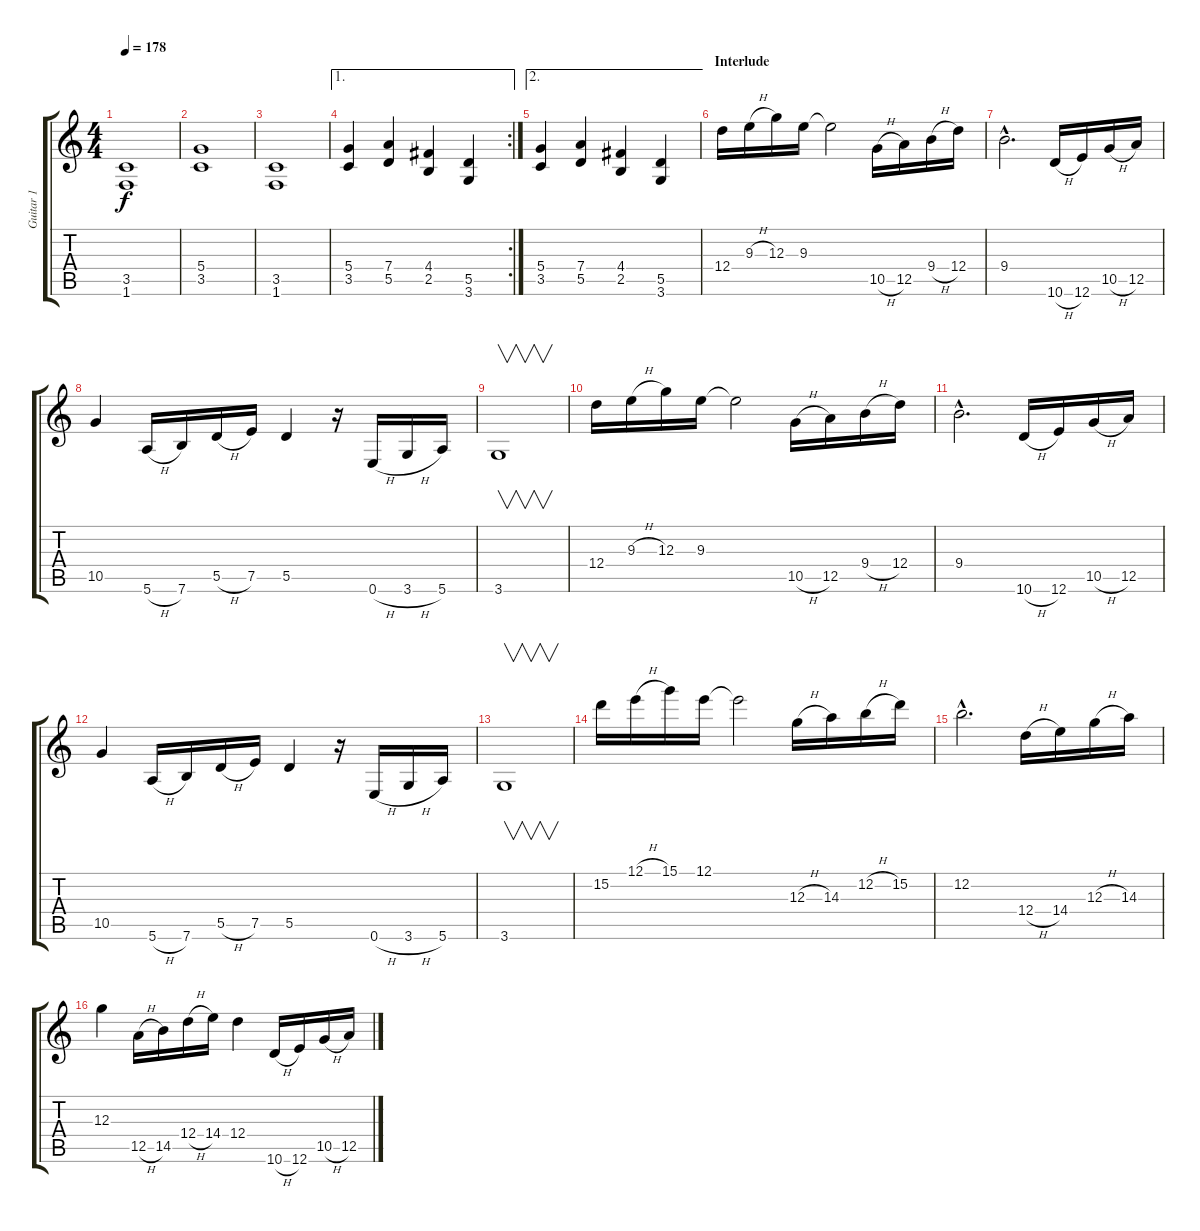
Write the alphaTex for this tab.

\track ("Guitar 1" "Guitar 1") {instrument distortionguitar}
\staff {score tabs}
\tuning (E4 B3 G3 D3 A2 E2) {hide}
\ts (4 4)
\tempo 178
\clef g2
\ks c
(3.5 1.6).1{dy f} |
(5.4 3.5).1 |
(3.5 1.6).1 |
\ae 1
\rc 2
(5.4 3.5).4 (7.4 5.5).4 (4.4 2.5).4 (5.5 3.6).4 |
\ae 2
(5.4 3.5).4 (7.4 5.5).4 (4.4 2.5).4 (5.5 3.6).4 |
\section ("" "Interlude")
12.4.16 9.3{h}.16 12.3.16 9.3.16 9.3{t}.2 10.5{h}.16 12.5.16 9.4{h}.16 12.4.16 |
9.4{hac}.2{d} 10.6{h}.16 12.6.16 10.5{h}.16 12.5.16 |
10.5.4 5.6{h}.16 7.6.16 5.5{h}.16 7.5.16 5.5.4 r.16 0.6{h}.16 3.6{h}.16 5.6.16 |
3.6.1{v} |
12.4.16 9.3{h}.16 12.3.16 9.3.16 9.3{t}.2 10.5{h}.16 12.5.16 9.4{h}.16 12.4.16 |
9.4{hac}.2{d} 10.6{h}.16 12.6.16 10.5{h}.16 12.5.16 |
10.5.4 5.6{h}.16 7.6.16 5.5{h}.16 7.5.16 5.5.4 r.16 0.6{h}.16 3.6{h}.16 5.6.16 |
3.6.1{v} |
15.2.16 12.1{h}.16 15.1.16 12.1.16 12.1{t}.2 12.3{h}.16 14.3.16 12.2{h}.16 15.2.16 |
12.2{hac}.2{d} 12.4{h}.16 14.4.16 12.3{h}.16 14.3.16 |
12.3.4 12.5{h}.16 14.5.16 12.4{h}.16 14.4.16 12.4.4 10.6{h}.16 12.6.16 10.5{h}.16 12.5.16
